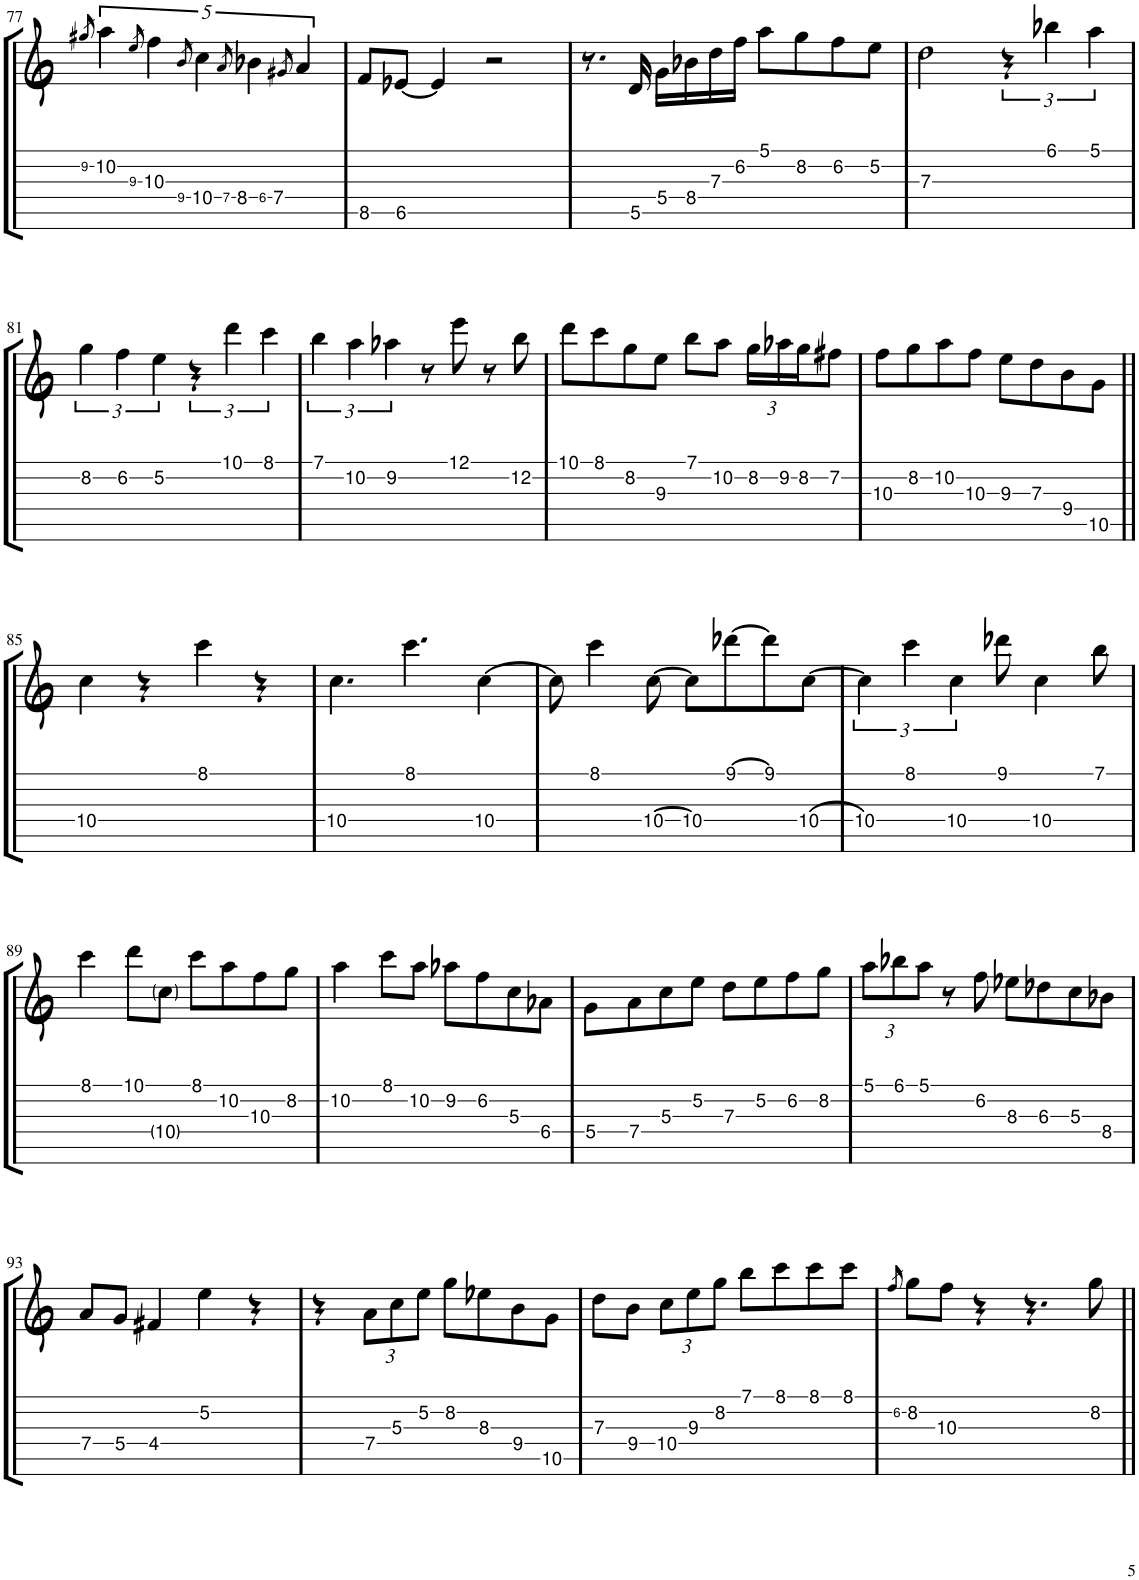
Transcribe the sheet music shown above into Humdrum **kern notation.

**kern	**kern
*part2	*part1
*staff2	*staff1
*I"Jazz Guitar	*I"Electric Guitar
*	*I'Elec Gtr
!!LO:PB:g=z
*	*clefG2
*	*Trd7c12
*k[]	*k[]
*M4/4	*M4/4
=77	=77
qg#X	8qgg#X/
*Xbrackettup	*
5a	5aa\
qe	8qee/
5f	5ff\
qB	8qb/
5c	5cc\
.	8qa/
5r	5b-X\
qA	8qg#X/
5B-X	5a/
5r	30%17ryy
qG#X	.
5A	.
6r	.
=78	=78
8F	8f/L
12r	[8e-X/J
8E-	.
.	4e-/]
4r	.
.	2r
2r	.
.	12ryy
=79	=79
8.r	8.r
16D	16d/
16GLL	16g\LL
16B-J	16b-X\
16dL	16dd\
16fJJ	16ff\JJ
8aL	8aa\L
8gJ	8gg\
8fL	8ff\
8eJ	8ee\J
=80	=80
2d	2dd\
6r	6r
6b-X	6bb-X\
6a	6aa\
!!LO:LB:g=z
=81	=81
6g	6gg\
6f	6ff\
6e	6ee\
6r	6r
6dd	6ddd\
6cc	6ccc\
=82	=82
6b	6bb\
6a	6aa\
6a-X	6aa-X\
8r	8r
8ee	8eee\
8r	8r
8b	8bb\
=83	=83
8ddL	8ddd\L
8ccJ	8ccc\
8gL	8gg\
8eJ	8ee\J
8bL	8bb\L
8aJ	8aa\J
*	*Xbrackettup
24gLL	24gg\LL
24a-X	24aa-X\
24gJ	24gg\J
8f#XJ	8ff#X\J
=84	=84
8fL	8ff\L
8gJ	8gg\
8aL	8aa\
8fJ	8ff\J
8eL	8ee\L
8dJ	8dd\
8BL	8b\
8GJ	8g\J
!!LO:LB:g=z
=85||	=85||
4c	4cc\
4r	4r
4cc	4ccc\
4r	4r
=86	=86
4.c	4.cc\
4.cc	4.ccc\
4c	[4cc\
=87	=87
8r	8cc\]
4cc	4ccc\
[8c	[8cc\
8cL]	8cc\L]
[8dd-XJ	[8ddd-X\
8dd-L]	8ddd-\]
[8cJ	[8cc\J
=88	=88
*	*brackettup
6c]	6cc\]
6cc	6ccc\
6c	6cc\
8dd-X	8ddd-X\
4c	4cc\
8b	8bb\
!!LO:LB:g=z
=89	=89
4cc	4ccc\
8ddL	8ddd\L
8cJ	8cc\J
8ccL	8ccc\L
8aJ	8aa\
8fL	8ff\
8gJ	8gg\J
=90	=90
4a	4aa\
8ccL	8ccc\L
8aJ	8aa\J
8a-XL	8aa-X\L
8fJ	8ff\
8cL	8cc\
8A-XJ	8a-X\J
=91	=91
8GL	8g\L
8AJ	8a\
8cL	8cc\
8eJ	8ee\J
8dL	8dd\L
8eJ	8ee\
8fL	8ff\
8gJ	8gg\J
=92	=92
*	*Xbrackettup
12aL	12aa\L
12b-X	12bb-X\
12aJ	12aa\J
8r	8r
8f	8ff\
8e-XL	8ee-X\L
8d-XJ	8dd-X\
8cL	8cc\
8B-XJ	8b-X\J
!!LO:LB:g=z
=93	=93
8AL	8a/L
8GJ	8g/J
4F#X	4f#X/
4e	4ee\
4r	4r
=94	=94
4r	4r
12AL	12a\L
12c	12cc\
12eJ	12ee\J
8gL	8gg\L
8e-XJ	8ee-X\
8BL	8b\
8GJ	8g\J
=95	=95
8dL	8dd\L
8BJ	8b\J
12cL	12cc\L
12e	12ee\
12gJ	12gg\J
8bL	8bb\L
8ccJ	8ccc\
8ccL	8ccc\
8ccJ	8ccc\J
=96	=96
qf	8qff/
8gL	8gg\L
8fJ	8ff\J
4r	4r
4.r	4.r
8g	8gg\
=||	=||
*-	*-
